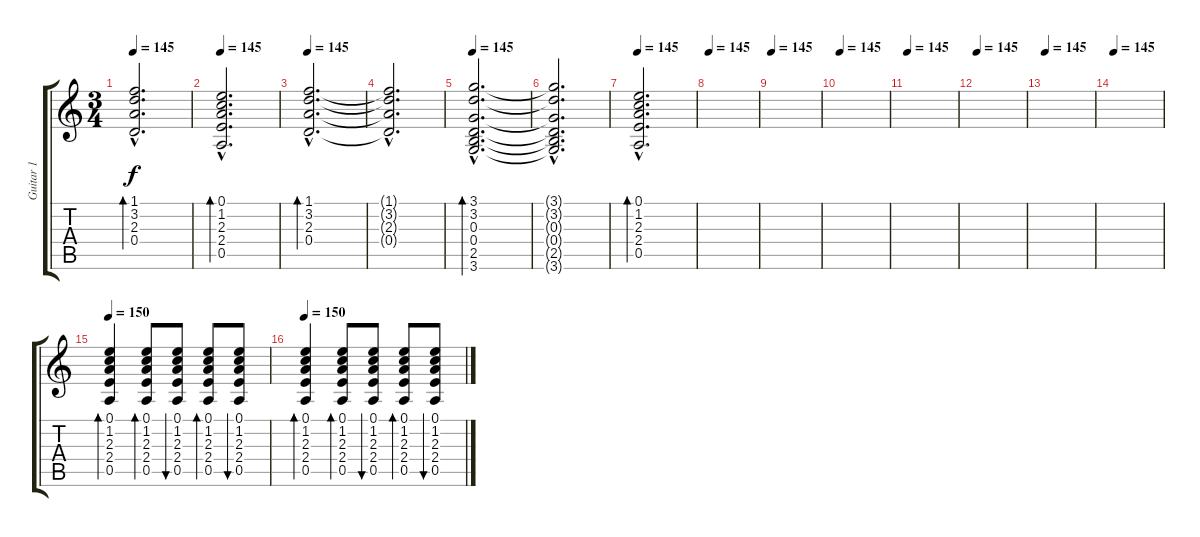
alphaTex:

\track ("Guitar 1" "Guitar 1") {instrument acousticguitarnylon}
\staff {score tabs}
\tuning (E4 B3 G3 D3 A2 E2) {hide}
\ts (3 4)
\tempo 145
\clef g2
\ks c
(1.1{hac} 3.2{hac} 2.3{hac} 0.4{hac}).2{d bd 120 dy f} |
\tempo 145
(0.1{hac} 1.2{hac} 2.3{hac} 2.4{hac} 0.5{hac}).2{d bd 120} |
\tempo 145
(1.1{hac} 3.2{hac} 2.3{hac} 0.4{hac}).2{d bd 240} |
(1.1{hac t} 3.2{hac t} 2.3{hac t} 0.4{hac t}).2{d} |
\tempo 145
(3.1{hac} 3.2{hac} 0.3{hac} 0.4{hac} 2.5{hac} 3.6{hac}).2{d bd 240} |
(3.1{hac t} 3.2{hac t} 0.3{hac t} 0.4{hac t} 2.5{hac t} 3.6{hac t}).2{d} |
\tempo 145
(0.1{hac} 1.2{hac} 2.3{hac} 2.4{hac} 0.5{hac}).2{d bd 240} |
\tempo 145
|
\tempo 145
|
\tempo 145
|
\tempo 145
|
\tempo 145
|
\tempo 145
|
\tempo 145
|
\tempo 150
(0.1 1.2 2.3 2.4 0.5).4{bd 60 volume 6} (0.1 1.2 2.3 2.4 0.5).8{bd 30} (0.1 1.2 2.3 2.4 0.5).8{bu 30} (0.1 1.2 2.3 2.4 0.5).8{bd 30} (0.1 1.2 2.3 2.4 0.5).8{bu 30} |
\tempo 150
(0.1 1.2 2.3 2.4 0.5).4{bd 60} (0.1 1.2 2.3 2.4 0.5).8{bd 30} (0.1 1.2 2.3 2.4 0.5).8{bu 30} (0.1 1.2 2.3 2.4 0.5).8{bd 30} (0.1 1.2 2.3 2.4 0.5).8{bu 30}
